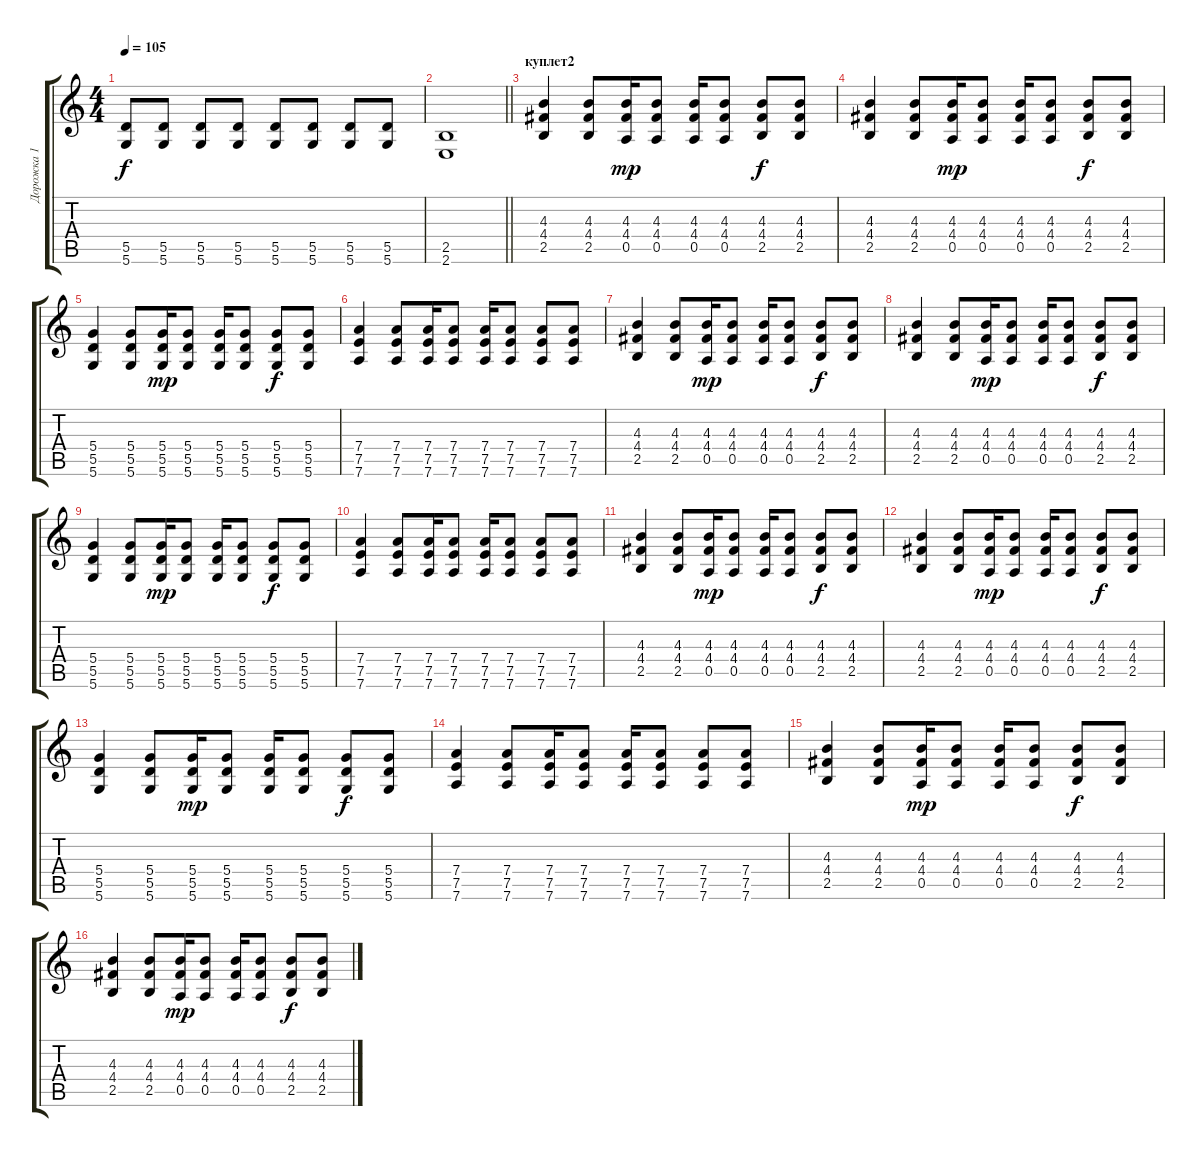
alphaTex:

\track ("Дорожка 1" "Дорожка 1") {instrument distortionguitar}
\staff {score tabs}
\tuning (E4 B3 G3 D3 A2 D2) {hide}
\ts (4 4)
\tempo 105
\clef g2
\ks c
(5.5 5.6).8{dy f} (5.5 5.6).8 (5.5 5.6).8 (5.5 5.6).8 (5.5 5.6).8 (5.5 5.6).8 (5.5 5.6).8 (5.5 5.6).8 |
\barLineRight lightlight
(2.5 2.6).1 |
\section ("" "куплет2")
(4.3 4.4 2.5).4{volume 16 instrument acousticguitarsteel} (4.3 4.4 2.5).8 (4.3 4.4 0.5).16{dy mp} (4.3 4.4 0.5).8 (4.3 4.4 0.5).16 (4.3 4.4 0.5).8 (4.3 4.4 2.5).8{dy f} (4.3 4.4 2.5).8 |
(4.3 4.4 2.5).4 (4.3 4.4 2.5).8 (4.3 4.4 0.5).16{dy mp} (4.3 4.4 0.5).8 (4.3 4.4 0.5).16 (4.3 4.4 0.5).8 (4.3 4.4 2.5).8{dy f} (4.3 4.4 2.5).8 |
(5.4 5.5 5.6).4 (5.4 5.5 5.6).8 (5.4 5.5 5.6).16{dy mp} (5.4 5.5 5.6).8 (5.4 5.5 5.6).16 (5.4 5.5 5.6).8 (5.4 5.5 5.6).8{dy f} (5.4 5.5 5.6).8 |
(7.4 7.5 7.6).4 (7.4 7.5 7.6).8 (7.4 7.5 7.6).16 (7.4 7.5 7.6).8 (7.4 7.5 7.6).16 (7.4 7.5 7.6).8 (7.4 7.5 7.6).8 (7.4 7.5 7.6).8 |
(4.3 4.4 2.5).4 (4.3 4.4 2.5).8 (4.3 4.4 0.5).16{dy mp} (4.3 4.4 0.5).8 (4.3 4.4 0.5).16 (4.3 4.4 0.5).8 (4.3 4.4 2.5).8{dy f} (4.3 4.4 2.5).8 |
(4.3 4.4 2.5).4 (4.3 4.4 2.5).8 (4.3 4.4 0.5).16{dy mp} (4.3 4.4 0.5).8 (4.3 4.4 0.5).16 (4.3 4.4 0.5).8 (4.3 4.4 2.5).8{dy f} (4.3 4.4 2.5).8 |
(5.4 5.5 5.6).4 (5.4 5.5 5.6).8 (5.4 5.5 5.6).16{dy mp} (5.4 5.5 5.6).8 (5.4 5.5 5.6).16 (5.4 5.5 5.6).8 (5.4 5.5 5.6).8{dy f} (5.4 5.5 5.6).8 |
(7.4 7.5 7.6).4 (7.4 7.5 7.6).8 (7.4 7.5 7.6).16 (7.4 7.5 7.6).8 (7.4 7.5 7.6).16 (7.4 7.5 7.6).8 (7.4 7.5 7.6).8 (7.4 7.5 7.6).8 |
(4.3 4.4 2.5).4 (4.3 4.4 2.5).8 (4.3 4.4 0.5).16{dy mp} (4.3 4.4 0.5).8 (4.3 4.4 0.5).16 (4.3 4.4 0.5).8 (4.3 4.4 2.5).8{dy f} (4.3 4.4 2.5).8 |
(4.3 4.4 2.5).4 (4.3 4.4 2.5).8 (4.3 4.4 0.5).16{dy mp} (4.3 4.4 0.5).8 (4.3 4.4 0.5).16 (4.3 4.4 0.5).8 (4.3 4.4 2.5).8{dy f} (4.3 4.4 2.5).8 |
(5.4 5.5 5.6).4 (5.4 5.5 5.6).8 (5.4 5.5 5.6).16{dy mp} (5.4 5.5 5.6).8 (5.4 5.5 5.6).16 (5.4 5.5 5.6).8 (5.4 5.5 5.6).8{dy f} (5.4 5.5 5.6).8 |
(7.4 7.5 7.6).4 (7.4 7.5 7.6).8 (7.4 7.5 7.6).16 (7.4 7.5 7.6).8 (7.4 7.5 7.6).16 (7.4 7.5 7.6).8 (7.4 7.5 7.6).8 (7.4 7.5 7.6).8 |
(4.3 4.4 2.5).4 (4.3 4.4 2.5).8 (4.3 4.4 0.5).16{dy mp} (4.3 4.4 0.5).8 (4.3 4.4 0.5).16 (4.3 4.4 0.5).8 (4.3 4.4 2.5).8{dy f} (4.3 4.4 2.5).8 |
(4.3 4.4 2.5).4 (4.3 4.4 2.5).8 (4.3 4.4 0.5).16{dy mp} (4.3 4.4 0.5).8 (4.3 4.4 0.5).16 (4.3 4.4 0.5).8 (4.3 4.4 2.5).8{dy f} (4.3 4.4 2.5).8
